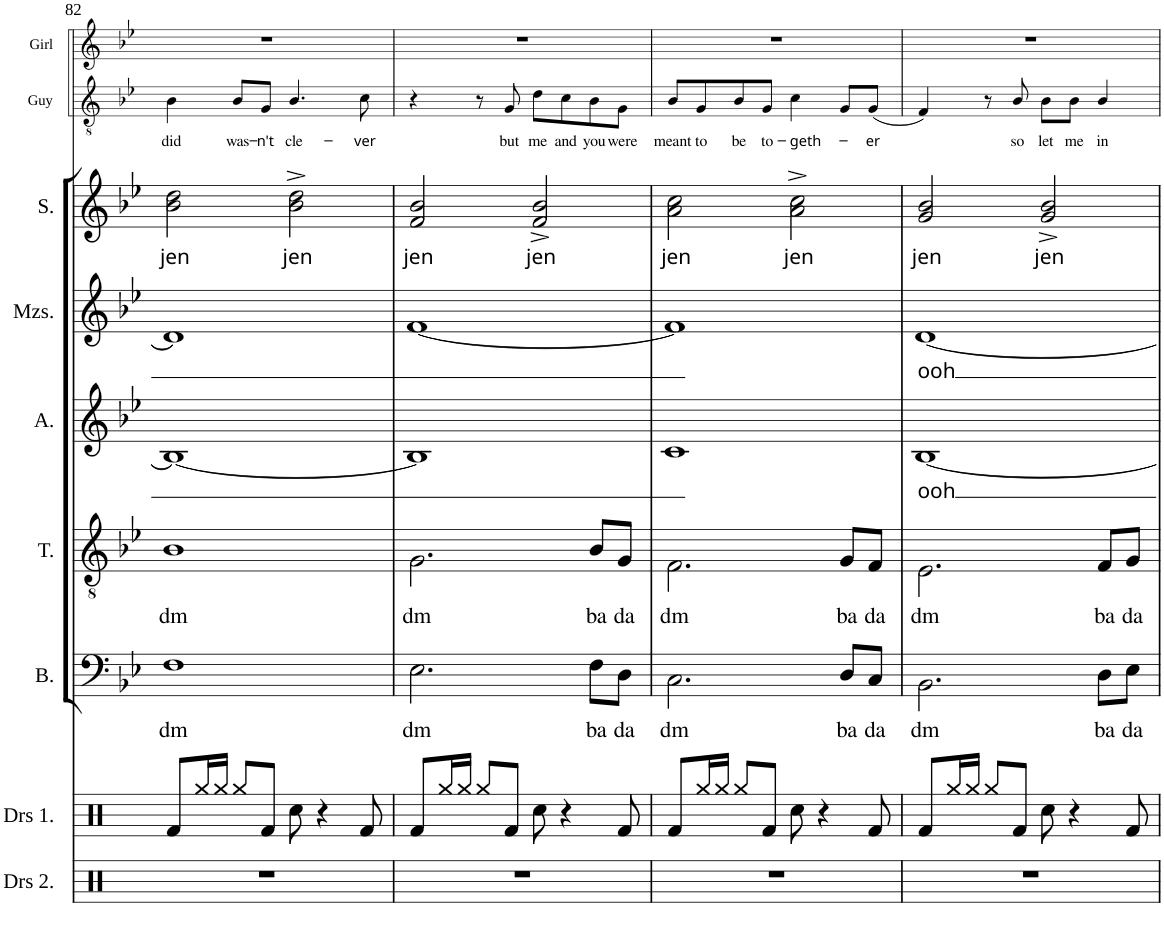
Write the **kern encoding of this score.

**kern	**kern	**kern	**text	**kern	**text	**kern	**text	**kern	**text	**kern	**text	**kern	**text	**kern
*part9	*part8	*part7	*part7	*part6	*part6	*part5	*part5	*part4	*part4	*part3	*part3	*part2	*part2	*part1
*staff9	*staff8	*staff7	*staff7	*staff6	*staff6	*staff5	*staff5	*staff4	*staff4	*staff3	*staff3	*staff2	*staff2	*staff1
*I"Drumset Layer 2	*I"Drumset Layer 1	*I"Bass	*	*I"Tenor	*	*I"Alto	*	*I"Mezzo-soprano	*	*I"Soprano	*	*I"Guy	*	*I"Girl
*I'Drs 2.	*I'Drs 1.	*I'B.	*	*I'T.	*	*I'A.	*	*I'Mzs.	*	*I'S.	*	*I'Guy	*	*I'Girl
!!LO:PB:g=z
*clefX	*clefX	*clefF4	*	*clefGv2	*	*clefG2	*	*clefG2	*	*clefG2	*	*clefGv2	*	*clefG2
*k[]	*k[]	*k[b-e-]	*	*k[b-e-]	*	*k[b-e-]	*	*k[b-e-]	*	*k[b-e-]	*	*k[b-e-]	*	*k[b-e-]
*M4/4	*M4/4	*M4/4	*	*M4/4	*	*M4/4	*	*M4/4	*	*M4/4	*	*M4/4	*	*M4/4
*met(c)	*met(c)	*met(c)	*	*met(c)	*	*met(c)	*	*met(c)	*	*met(c)	*	*met(c)	*	*met(c)
=82	=82	=82	=82	=82	=82	=82	=82	=82	=82	=82	=82	=82	=82	=82
!	!	!	!LO:LY:b	!	!LO:LY:b	!	!	!	!	!	!LO:LY:b	!	!LO:LY:b	!
1r	8Rf/L	1F	dm	1B-	dm	1B-_	.	1d]	.	2b-\ 2dd\	jen	4B-\	did	1r
.	16Rgg/L	.	.	.	.	.	.	.	.	.	.	.	.	.
.	16Rgg/JJ	.	.	.	.	.	.	.	.	.	.	.	.	.
!	!	!	!	!	!	!	!	!	!	!	!	!	!LO:LY:b	!
.	8Rgg/L	.	.	.	.	.	.	.	.	.	.	8B-/L	was-	.
!	!	!	!	!	!	!	!	!	!	!	!	!	!LO:LY:b	!
.	8Rf/J	.	.	.	.	.	.	.	.	.	.	8G/J	-n't	.
!	!	!	!	!	!	!	!	!	!	!	!LO:LY:b	!	!LO:LY:b	!
.	8Rcc\	.	.	.	.	.	.	.	.	2b-\^ 2dd\^	jen	4.B-/	cle-	.
.	4r	.	.	.	.	.	.	.	.	.	.	.	.	.
!	!	!	!	!	!	!	!	!	!	!	!	!	!LO:LY:b	!
.	8Rf/	.	.	.	.	.	.	.	.	.	.	8c\	-ver	.
=83	=83	=83	=83	=83	=83	=83	=83	=83	=83	=83	=83	=83	=83	=83
!	!	!	!LO:LY:b	!	!LO:LY:b	!	!	!	!	!	!LO:LY:b	!	!	!
1r	8Rf/L	2.E-\	dm	2.G\	dm	1B-]	.	[1f	.	2f/ 2b-/	jen	4r	.	1r
.	16Rgg/L	.	.	.	.	.	.	.	.	.	.	.	.	.
.	16Rgg/JJ	.	.	.	.	.	.	.	.	.	.	.	.	.
.	8Rgg/L	.	.	.	.	.	.	.	.	.	.	8r	.	.
!	!	!	!	!	!	!	!	!	!	!	!	!	!LO:LY:b	!
.	8Rf/J	.	.	.	.	.	.	.	.	.	.	8G/	but	.
!	!	!	!	!	!	!	!	!	!	!	!LO:LY:b	!	!LO:LY:b	!
.	8Rcc\	.	.	.	.	.	.	.	.	2f/^ 2b-/^	jen	8d\L	me	.
!	!	!	!	!	!	!	!	!	!	!	!	!	!LO:LY:b	!
.	4r	.	.	.	.	.	.	.	.	.	.	8c\	and	.
!	!	!	!LO:LY:b	!	!LO:LY:b	!	!	!	!	!	!	!	!LO:LY:b	!
.	.	8F\L	ba	8B-/L	ba	.	.	.	.	.	.	8B-\	you	.
!	!	!	!LO:LY:b	!	!LO:LY:b	!	!	!	!	!	!	!	!LO:LY:b	!
.	8Rf/	8D\J	da	8G/J	da	.	.	.	.	.	.	8G\J	were	.
=84	=84	=84	=84	=84	=84	=84	=84	=84	=84	=84	=84	=84	=84	=84
!	!	!	!LO:LY:b	!	!LO:LY:b	!	!	!	!	!	!LO:LY:b	!	!LO:LY:b	!
1r	8Rf/L	2.C\	dm	2.F\	dm	1c	.	1f]	.	2a\ 2cc\	jen	8B-/L	meant	1r
!	!	!	!	!	!	!	!	!	!	!	!	!	!LO:LY:b	!
.	16Rgg/L	.	.	.	.	.	.	.	.	.	.	8G/	to	.
.	16Rgg/JJ	.	.	.	.	.	.	.	.	.	.	.	.	.
!	!	!	!	!	!	!	!	!	!	!	!	!	!LO:LY:b	!
.	8Rgg/L	.	.	.	.	.	.	.	.	.	.	8B-/	be	.
!	!	!	!	!	!	!	!	!	!	!	!	!	!LO:LY:b	!
.	8Rf/J	.	.	.	.	.	.	.	.	.	.	8G/J	to-	.
!	!	!	!	!	!	!	!	!	!	!	!LO:LY:b	!	!LO:LY:b	!
.	8Rcc\	.	.	.	.	.	.	.	.	2a\^ 2cc\^	jen	4c\	-geth-	.
.	4r	.	.	.	.	.	.	.	.	.	.	.	.	.
!	!	!	!LO:LY:b	!	!LO:LY:b	!	!	!	!	!	!	!	!	!
.	.	8D/L	ba	8G/L	ba	.	.	.	.	.	.	8G/L	.	.
!	!	!	!LO:LY:b	!	!LO:LY:b	!	!	!	!	!	!	!	!LO:LY:b	!
.	8Rf/	8C/J	da	8F/J	da	.	.	.	.	.	.	(8G/J	-er	.
=85	=85	=85	=85	=85	=85	=85	=85	=85	=85	=85	=85	=85	=85	=85
!	!	!	!LO:LY:b	!	!LO:LY:b	!	!LO:LY:b	!	!LO:LY:b	!	!LO:LY:b	!	!	!
1r	8Rf/L	2.BB-\	dm	2.E-\	dm	[1B-	ooh	[1d	ooh	2g/ 2b-/	jen	4F/)	.	1r
.	16Rgg/L	.	.	.	.	.	.	.	.	.	.	.	.	.
.	16Rgg/JJ	.	.	.	.	.	.	.	.	.	.	.	.	.
.	8Rgg/L	.	.	.	.	.	.	.	.	.	.	8r	.	.
!	!	!	!	!	!	!	!	!	!	!	!	!	!LO:LY:b	!
.	8Rf/J	.	.	.	.	.	.	.	.	.	.	8B-/	so	.
!	!	!	!	!	!	!	!	!	!	!	!LO:LY:b	!	!LO:LY:b	!
.	8Rcc\	.	.	.	.	.	.	.	.	2g/^ 2b-/^	jen	8B-\L	let	.
!	!	!	!	!	!	!	!	!	!	!	!	!	!LO:LY:b	!
.	4r	.	.	.	.	.	.	.	.	.	.	8B-\J	me	.
!	!	!	!LO:LY:b	!	!LO:LY:b	!	!	!	!	!	!	!	!LO:LY:b	!
.	.	8D\L	ba	8F/L	ba	.	.	.	.	.	.	4B-/	in	.
!	!	!	!LO:LY:b	!	!LO:LY:b	!	!	!	!	!	!	!	!	!
.	8Rf/	8E-\J	da	8G/J	da	.	.	.	.	.	.	.	.	.
=	=	=	=	=	=	=	=	=	=	=	=	=	=	=
*-	*-	*-	*-	*-	*-	*-	*-	*-	*-	*-	*-	*-	*-	*-
